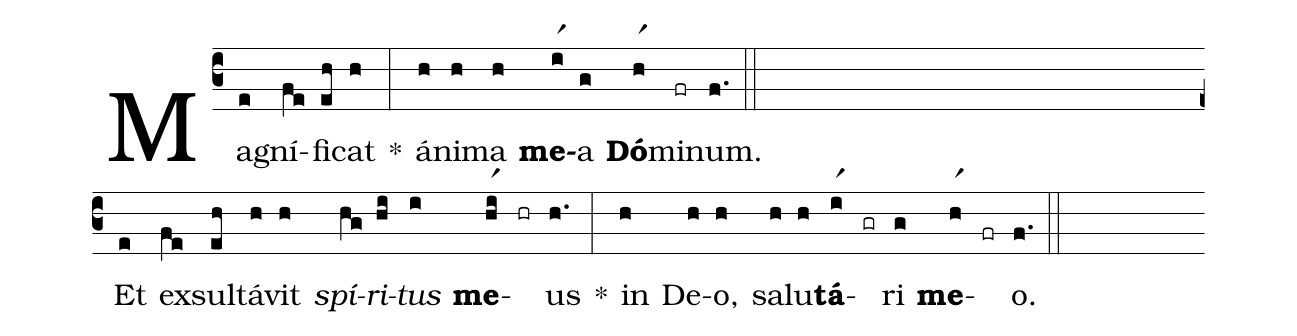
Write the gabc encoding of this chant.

%%
(c3)
Mag(e)ní(fe)fi(eh)cat(h) *(:)
á(h)ni(h)ma(h) <b>me</b>(ir1)a(g) <b>Dó</b>(hr1)mi(fr)num.(f.) (::Z)

Et(e) ex(fe)sul(eh)tá(h)vit(h) <i>spí</i>(hg)<i>ri</i>(hi)<i>tus</i>(i) <b>me</b>-(hir1) (hr) us(h.) *(:)
in(h) De(h)o,(h) sa(h)lu(h)<b>tá</b>-(ir1) (gr) ri(g) <b>me</b>-(hr1) (fr) o.(f.) (::)
